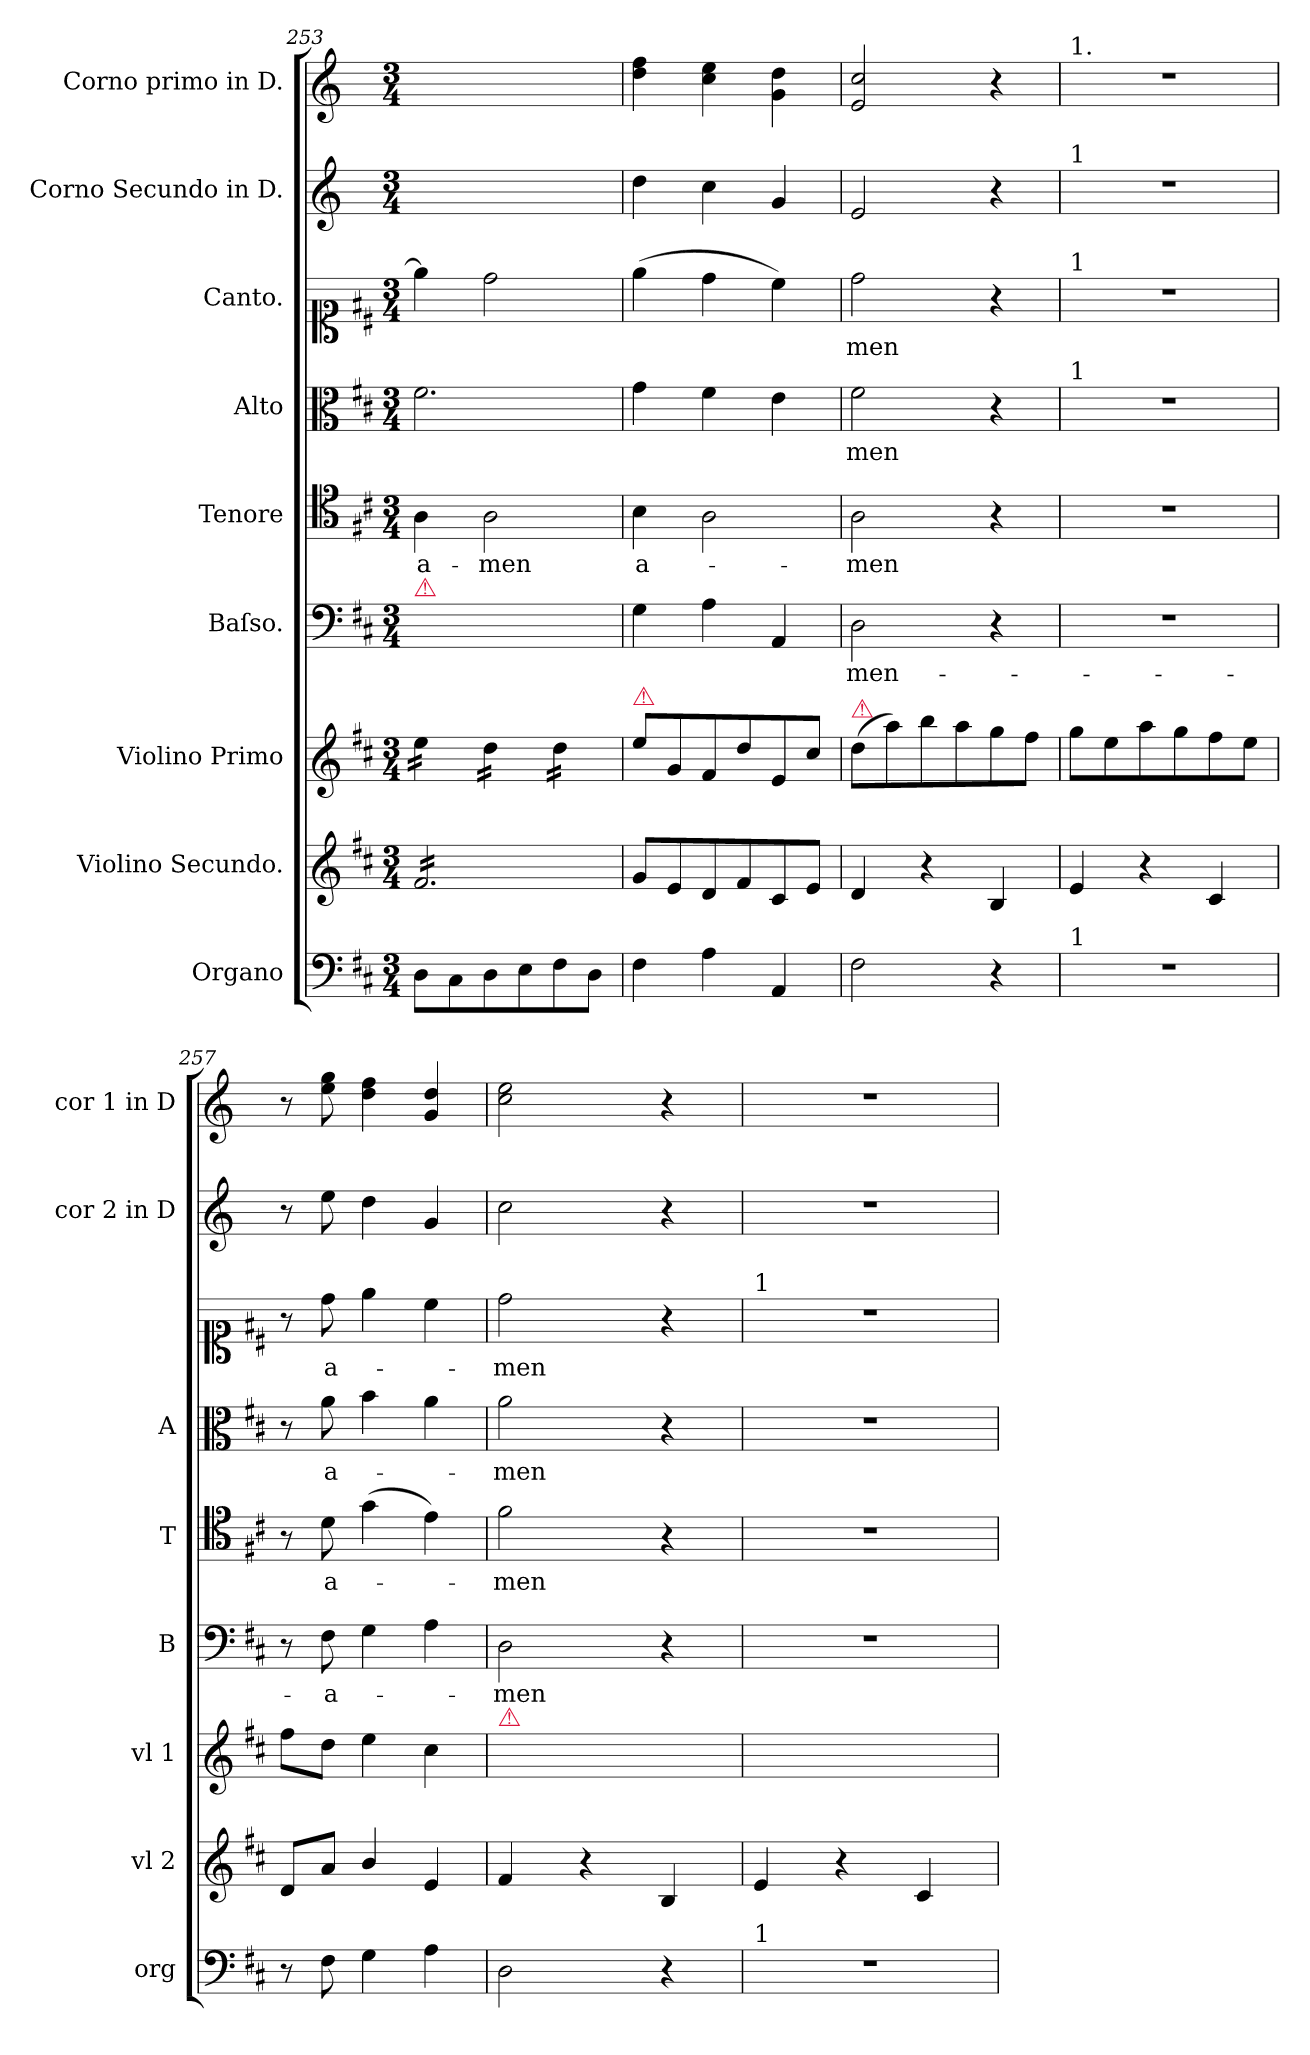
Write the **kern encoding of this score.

**kern	**kern	**kern	**kern	**text	**kern	**text	**kern	**text	**kern	**text	**kern	**kern
*part9	*part8	*part7	*part6	*part6	*part5	*part5	*part4	*part4	*part3	*part3	*part2	*part1
*staff9	*staff8	*staff7	*staff6	*staff6	*staff5	*staff5	*staff4	*staff4	*staff3	*staff3	*staff2	*staff1
*I"Organo	*I"Violino Secundo.	*I"Violino Primo	*I"Baſso.	*	*I"Tenore	*	*I"Alto	*	*I"Canto.	*	*I"Corno Secundo in D.	*I"Corno primo in D.
*I'org	*I'vl 2	*I'vl 1	*I'B	*	*I'T	*	*I'A	*	*	*	*I'cor 2 in D	*I'cor 1 in D
*clefF4	*clefG2	*clefG2	*clefF4	*	*clefC4	*	*clefC3	*	*clefC1	*	*clefG2	*clefG2
*	*	*	*	*	*	*	*	*	*	*	*ITrd6c10	*ITrd6c10
*k[f#c#]	*k[f#c#]	*k[f#c#]	*k[f#c#]	*	*k[f#c#]	*	*k[f#c#]	*	*k[f#c#]	*	*k[f#c#]	*k[f#c#]
*D:	*D:	*D:	*D:	*	*D:	*	*D:	*	*D:	*	*D:	*D:
*M3/4	*M3/4	*M3/4	*M3/4	*	*M3/4	*	*M3/4	*	*M3/4	*	*M3/4	*M3/4
=253	=253	=253	=253	=253	=253	=253	=253	=253	=253	=253	=253	=253
!	!	!	!LO:TX:a:color=crimson:t=⚠	!	!	!	!	!	!	!	!	!
*	*tremolo	*	*	*	*	*	*	*	*	*	*	*
*	*	*tremolo	*	*	*	*	*	*	*	*	*	*
8D\L	16f#/LL	16ee\LL	2.ryy	.	4A\	a-	2.f#\	.	4ee\]	.	2.ryy	2.ryy
.	16f#/	16ee\	.	.	.	.	.	.	.	.	.	.
8C#\	16f#/	16ee\	.	.	.	.	.	.	.	.	.	.
.	16f#/	16ee\JJ	.	.	.	.	.	.	.	.	.	.
8D\	16f#/	16dd\LL	.	.	2A\	men	.	.	2dd\	.	.	.
.	16f#/	16dd\	.	.	.	.	.	.	.	.	.	.
8E\	16f#/	16dd\	.	.	.	.	.	.	.	.	.	.
.	16f#/	16dd\JJ	.	.	.	.	.	.	.	.	.	.
8F#\	16f#/	16dd\LL	.	.	.	.	.	.	.	.	.	.
.	16f#/	16dd\	.	.	.	.	.	.	.	.	.	.
8D\J	16f#/	16dd\	.	.	.	.	.	.	.	.	.	.
.	16f#/JJ	16dd\JJ	.	.	.	.	.	.	.	.	.	.
*	*	*Xtremolo	*	*	*	*	*	*	*	*	*	*
*	*Xtremolo	*	*	*	*	*	*	*	*	*	*	*
=254	=254	=254	=254	=254	=254	=254	=254	=254	=254	=254	=254	=254
!	!	!LO:TX:a:color=crimson:t=⚠	!	!	!	!	!	!	!	!	!	!
4F#\	8g/L	8ee\L	4G\	.	4B\	a-	4g\	.	(4ee\	.	4e\	4e\ 4g\
.	8e/	8g/	.	.	.	.	.	.	.	.	.	.
4A\	8d/	8f#/	4A\	.	2A\	.	4f#\	.	4dd\	.	4d\	4d\ 4f#\
.	8f#/	8dd\	.	.	.	.	.	.	.	.	.	.
4AA/	8c#/	8e/	4AA/	.	.	.	4e\	.	4cc#\)	.	4A/	4A\ 4e\
.	8e/J	8cc#\J	.	.	.	.	.	.	.	.	.	.
=255	=255	=255	=255	=255	=255	=255	=255	=255	=255	=255	=255	=255
!	!	!LO:TX:a:color=crimson:t=⚠	!	!	!	!	!	!	!	!	!	!
2F#\	4d/	(8dd\L	2D\	-men-	2A\	-men	2f#\	-men	2dd\	-men	2F#/	2F#/ 2d/
.	.	8aa\)	.	.	.	.	.	.	.	.	.	.
.	4r	8bb\	.	.	.	.	.	.	.	.	.	.
.	.	8aa\	.	.	.	.	.	.	.	.	.	.
4r	4B/	8gg\	4r	.	4r	.	4r	.	4r	.	4r	4r
.	.	8ff#\J	.	.	.	.	.	.	.	.	.	.
=256	=256	=256	=256	=256	=256	=256	=256	=256	=256	=256	=256	=256
!	!	!	!	!	!	!	!	!	!	!	!	!LO:TX:a:t=1.
!	!	!	!	!	!	!	!	!	!	!	!LO:TX:a:t=1	!
!	!	!	!	!	!	!	!	!	!LO:TX:a:t=1	!	!	!
!	!	!	!	!	!	!	!LO:TX:a:t=1	!	!	!	!	!
!LO:TX:a:t=1	!	!	!	!	!	!	!	!	!	!	!	!
2.r	4e/	8gg\L	2.r	.	2.r	.	2.r	.	2.r	.	2.r	2.r
.	.	8ee\	.	.	.	.	.	.	.	.	.	.
.	4r	8aa\	.	.	.	.	.	.	.	.	.	.
.	.	8gg\	.	.	.	.	.	.	.	.	.	.
.	4c#/	8ff#\	.	.	.	.	.	.	.	.	.	.
.	.	8ee\J	.	.	.	.	.	.	.	.	.	.
=257	=257	=257	=257	=257	=257	=257	=257	=257	=257	=257	=257	=257
8r	8d/L	8ff#\L	8r	.	8r	.	8r	.	8r	.	8r	8r
8F#\	8a/J	8dd\J	8F#\	-a-	8d\	a-	8a\	a-	8dd\	a-	8f#\	8f#\ 8a\
4G\	4b/	4ee\	4G\	.	(4g\	.	4b\	.	4ee\	.	4e\	4e\ 4g\
4A\	4e/	4cc#\	4A\	.	4e\)	.	4a\	.	4cc#\	.	4A/	4A/ 4e/
=258	=258	=258	=258	=258	=258	=258	=258	=258	=258	=258	=258	=258
!	!	!LO:TX:a:color=crimson:t=⚠	!	!	!	!	!	!	!	!	!	!
2D\	4f#/	(8dd\Lyy	2D\	-men-	2f#\	-men	2a\	-men	2dd\	-men	2d\	2d\ 2f#\
.	.	8aa\yy)	.	.	.	.	.	.	.	.	.	.
.	4r	8bb\yy	.	.	.	.	.	.	.	.	.	.
.	.	8aa\yy	.	.	.	.	.	.	.	.	.	.
4r	4B/	8gg\yy	4r	.	4r	.	4r	.	4r	.	4r	4r
.	.	[8ff#\Jyy	.	.	.	.	.	.	.	.	.	.
=259	=259	=259	=259	=259	=259	=259	=259	=259	=259	=259	=259	=259
!	!	!	!	!	!	!	!	!	!LO:TX:a:t=1	!	!	!
!LO:TX:a:t=1	!	!	!	!	!	!	!	!	!	!	!	!
2.r	4e/	8gg\Lyy]	2.r	.	2.r	.	2.r	.	2.r	.	2.r	2.r
.	.	8ee\yy	.	.	.	.	.	.	.	.	.	.
.	4r	8aa\yy	.	.	.	.	.	.	.	.	.	.
.	.	8gg\yy	.	.	.	.	.	.	.	.	.	.
.	4c#/	8ff#\yy	.	.	.	.	.	.	.	.	.	.
.	.	[8ee\Jyy	.	.	.	.	.	.	.	.	.	.
=	=	=	=	=	=	=	=	=	=	=	=	=
*-	*-	*-	*-	*-	*-	*-	*-	*-	*-	*-	*-	*-
